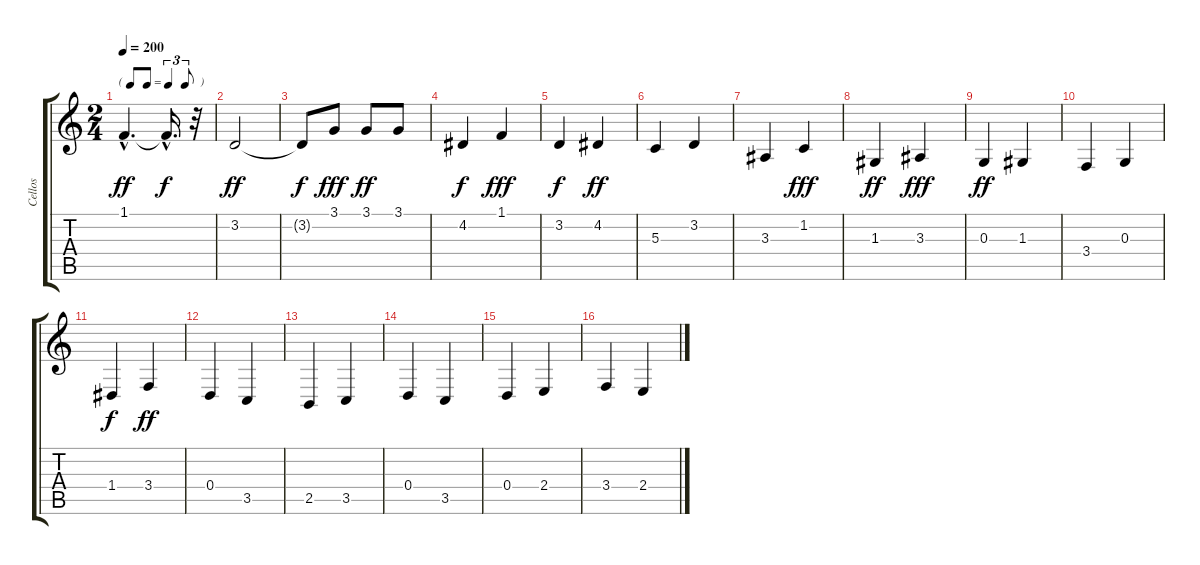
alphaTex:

\track ("Cellos" "Cellos") {instrument stringensemble1}
\staff {score tabs}
\tuning (E4 B3 G3 D3 A2 E2) {hide}
\ts (2 4)
\tf triplet8th
\tempo 200
\clef g2
\ks c
1.1{hac}.4{d dy ff} 1.1{hac t}.16{d dy f} r.32 |
3.2.2{dy ff} |
3.2{t}.8{dy f} 3.1.8{dy fff} 3.1.8{dy ff} 3.1.8 |
4.2.4{dy f} 1.1.4{dy fff} |
3.2.4{dy f} 4.2.4{dy ff} |
5.3.4 3.2.4 |
3.3.4 1.2.4{dy fff} |
1.3.4{dy ff} 3.3.4{dy fff} |
0.3.4{dy ff} 1.3.4 |
3.4.4 0.3.4 |
1.4.4{dy f} 3.4.4{dy ff} |
0.4.4 3.5.4 |
2.5.4 3.5.4 |
0.4.4 3.5.4 |
0.4.4 2.4.4 |
3.4.4 2.4.4
